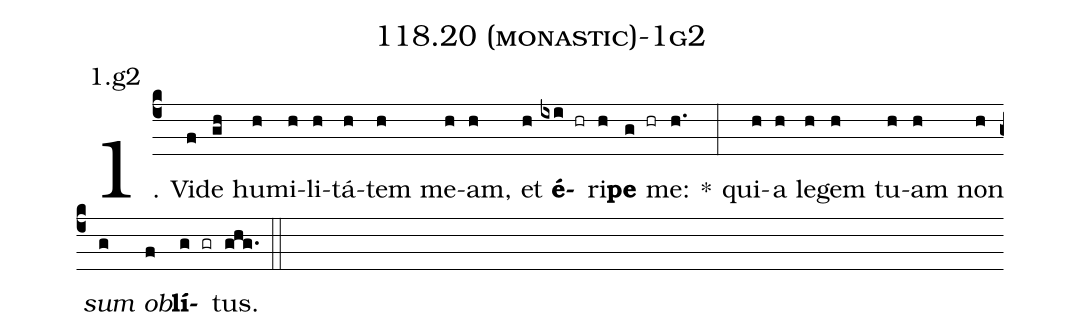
name: 118.20 (monastic)-1g2;
annotation: 1.g2;
%%
(c4)1. Vi(f)de(gh) hu(h)mi(h)li(h)tá(h)tem(h) me(h)am,(h) et(h) <b>é</b>(ixi hr)ri(h)<b>pe</b>(g hr) me:(h.) *(:) qui(h)a(h) le(h)gem(h) tu(h)am(h) non(h) <i>sum</i>(g) <i>ob</i>(f)<b>lí</b>(g gr)tus.(ghg.) (::)
